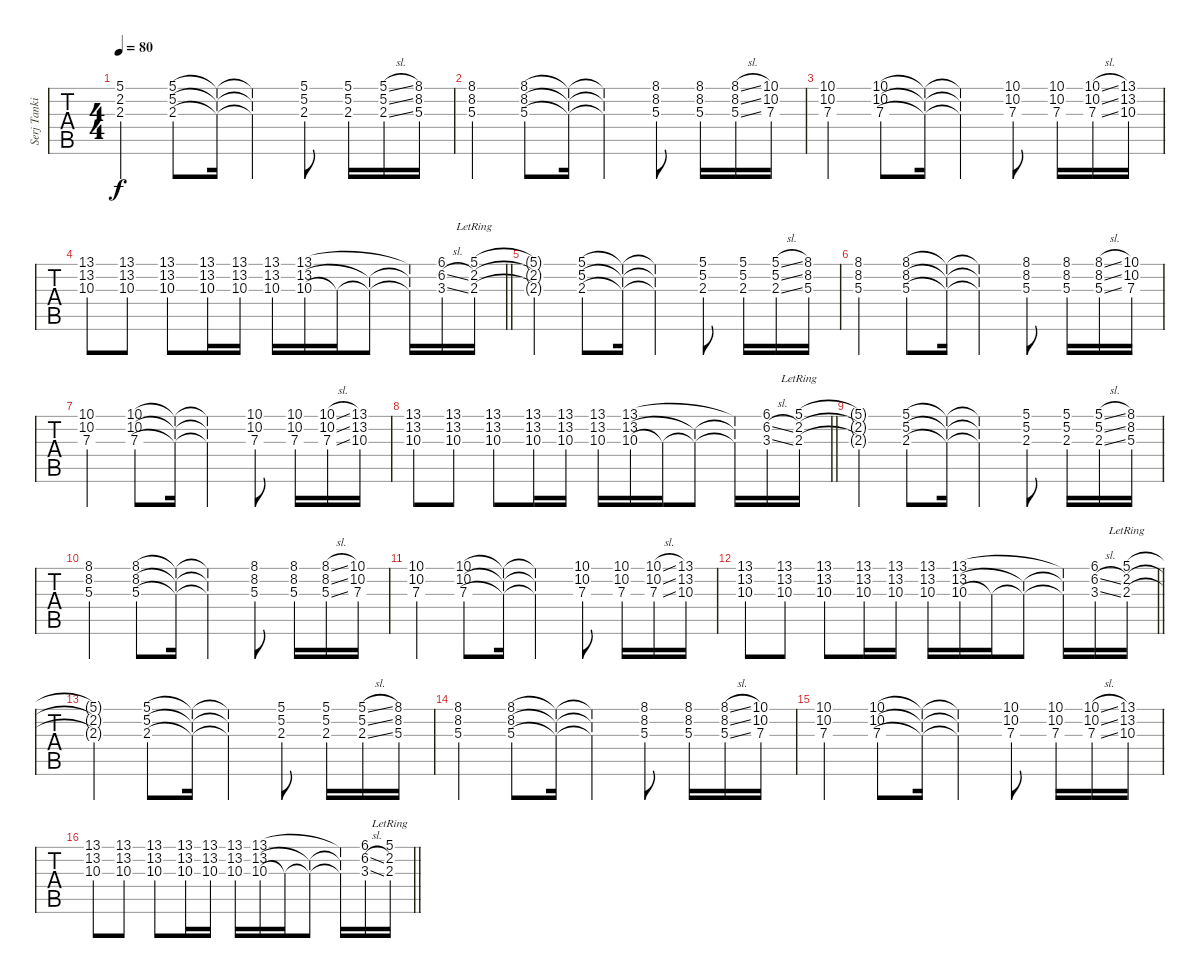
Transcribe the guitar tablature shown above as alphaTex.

\track ("Serj Tankian (riff guitar)" "Serj Tanki") {instrument overdrivenguitar}
\staff {tabs}
\tuning (E4 B3 G3 D3 A2 D2) {hide}
\ts (4 4)
\tempo 80
\clef g2
\ks c
(5.1{t} 2.2{t} 2.3{t}).4{dy f} (5.1 5.2 2.3).8 (5.1{t} 5.2{t} 2.3{t}).16 (5.1{t} 5.2{t} 2.3{t}).4 (5.1 5.2 2.3).8 (5.1 5.2 2.3).16 (5.1{sl} 5.2{sl} 2.3{sl}).16 (8.1 8.2 5.3).16 |
(8.1 8.2 5.3).4 (8.1 8.2 5.3).8 (8.1{t} 8.2{t} 5.3{t}).16 (8.1{t} 8.2{t} 5.3{t}).4 (8.1 8.2 5.3).8 (8.1 8.2 5.3).16 (8.1{sl} 8.2{sl} 5.3{sl}).16 (10.1 10.2 7.3).16 |
(10.1 10.2 7.3).4 (10.1 10.2 7.3).8 (10.1{t} 10.2{t} 7.3{t}).16 (10.1{t} 10.2{t} 7.3{t}).4 (10.1 10.2 7.3).8 (10.1 10.2 7.3).16 (10.1{sl} 10.2{sl} 7.3{sl}).16 (13.1 13.2 10.3).16 |
\barLineRight lightlight
(13.1 13.2 10.3).8 (13.1 13.2 10.3).8 (13.1 13.2 10.3).8 (13.1 13.2 10.3).16 (13.1 13.2 10.3).16 (13.1 13.2 10.3).16 (13.1 13.2 10.3).16 10.3{t}.16 (13.2{t} 10.3{t}).8 (13.1{t} 13.2{t} 10.3{t}).16 (6.1 6.2{sl} 3.3{sl}).16 (5.1{lr} 2.2 2.3).16 |
(5.1{t} 2.2{t} 2.3{t}).4 (5.1 5.2 2.3).8 (5.1{t} 5.2{t} 2.3{t}).16 (5.1{t} 5.2{t} 2.3{t}).4 (5.1 5.2 2.3).8 (5.1 5.2 2.3).16 (5.1{sl} 5.2{sl} 2.3{sl}).16 (8.1 8.2 5.3).16 |
(8.1 8.2 5.3).4 (8.1 8.2 5.3).8 (8.1{t} 8.2{t} 5.3{t}).16 (8.1{t} 8.2{t} 5.3{t}).4 (8.1 8.2 5.3).8 (8.1 8.2 5.3).16 (8.1{sl} 8.2{sl} 5.3{sl}).16 (10.1 10.2 7.3).16 |
(10.1 10.2 7.3).4 (10.1 10.2 7.3).8 (10.1{t} 10.2{t} 7.3{t}).16 (10.1{t} 10.2{t} 7.3{t}).4 (10.1 10.2 7.3).8 (10.1 10.2 7.3).16 (10.1{sl} 10.2{sl} 7.3{sl}).16 (13.1 13.2 10.3).16 |
\barLineRight lightlight
(13.1 13.2 10.3).8 (13.1 13.2 10.3).8 (13.1 13.2 10.3).8 (13.1 13.2 10.3).16 (13.1 13.2 10.3).16 (13.1 13.2 10.3).16 (13.1 13.2 10.3).16 10.3{t}.16 (13.2{t} 10.3{t}).8 (13.1{t} 13.2{t} 10.3{t}).16 (6.1 6.2{sl} 3.3{sl}).16 (5.1{lr} 2.2 2.3).16 |
(5.1{t} 2.2{t} 2.3{t}).4 (5.1 5.2 2.3).8 (5.1{t} 5.2{t} 2.3{t}).16 (5.1{t} 5.2{t} 2.3{t}).4 (5.1 5.2 2.3).8 (5.1 5.2 2.3).16 (5.1{sl} 5.2{sl} 2.3{sl}).16 (8.1 8.2 5.3).16 |
(8.1 8.2 5.3).4 (8.1 8.2 5.3).8 (8.1{t} 8.2{t} 5.3{t}).16 (8.1{t} 8.2{t} 5.3{t}).4 (8.1 8.2 5.3).8 (8.1 8.2 5.3).16 (8.1{sl} 8.2{sl} 5.3{sl}).16 (10.1 10.2 7.3).16 |
(10.1 10.2 7.3).4 (10.1 10.2 7.3).8 (10.1{t} 10.2{t} 7.3{t}).16 (10.1{t} 10.2{t} 7.3{t}).4 (10.1 10.2 7.3).8 (10.1 10.2 7.3).16 (10.1{sl} 10.2{sl} 7.3{sl}).16 (13.1 13.2 10.3).16 |
\barLineRight lightlight
(13.1 13.2 10.3).8 (13.1 13.2 10.3).8 (13.1 13.2 10.3).8 (13.1 13.2 10.3).16 (13.1 13.2 10.3).16 (13.1 13.2 10.3).16 (13.1 13.2 10.3).16 10.3{t}.16 (13.2{t} 10.3{t}).8 (13.1{t} 13.2{t} 10.3{t}).16 (6.1 6.2{sl} 3.3{sl}).16 (5.1{lr} 2.2 2.3).16 |
(5.1{t} 2.2{t} 2.3{t}).4 (5.1 5.2 2.3).8 (5.1{t} 5.2{t} 2.3{t}).16 (5.1{t} 5.2{t} 2.3{t}).4 (5.1 5.2 2.3).8 (5.1 5.2 2.3).16 (5.1{sl} 5.2{sl} 2.3{sl}).16 (8.1 8.2 5.3).16 |
(8.1 8.2 5.3).4 (8.1 8.2 5.3).8 (8.1{t} 8.2{t} 5.3{t}).16 (8.1{t} 8.2{t} 5.3{t}).4 (8.1 8.2 5.3).8 (8.1 8.2 5.3).16 (8.1{sl} 8.2{sl} 5.3{sl}).16 (10.1 10.2 7.3).16 |
(10.1 10.2 7.3).4 (10.1 10.2 7.3).8 (10.1{t} 10.2{t} 7.3{t}).16 (10.1{t} 10.2{t} 7.3{t}).4 (10.1 10.2 7.3).8 (10.1 10.2 7.3).16 (10.1{sl} 10.2{sl} 7.3{sl}).16 (13.1 13.2 10.3).16 |
\barLineRight lightlight
(13.1 13.2 10.3).8 (13.1 13.2 10.3).8 (13.1 13.2 10.3).8 (13.1 13.2 10.3).16 (13.1 13.2 10.3).16 (13.1 13.2 10.3).16 (13.1 13.2 10.3).16 10.3{t}.16 (13.2{t} 10.3{t}).8 (13.1{t} 13.2{t} 10.3{t}).16 (6.1 6.2{sl} 3.3{sl}).16 (5.1{lr} 2.2 2.3).16
